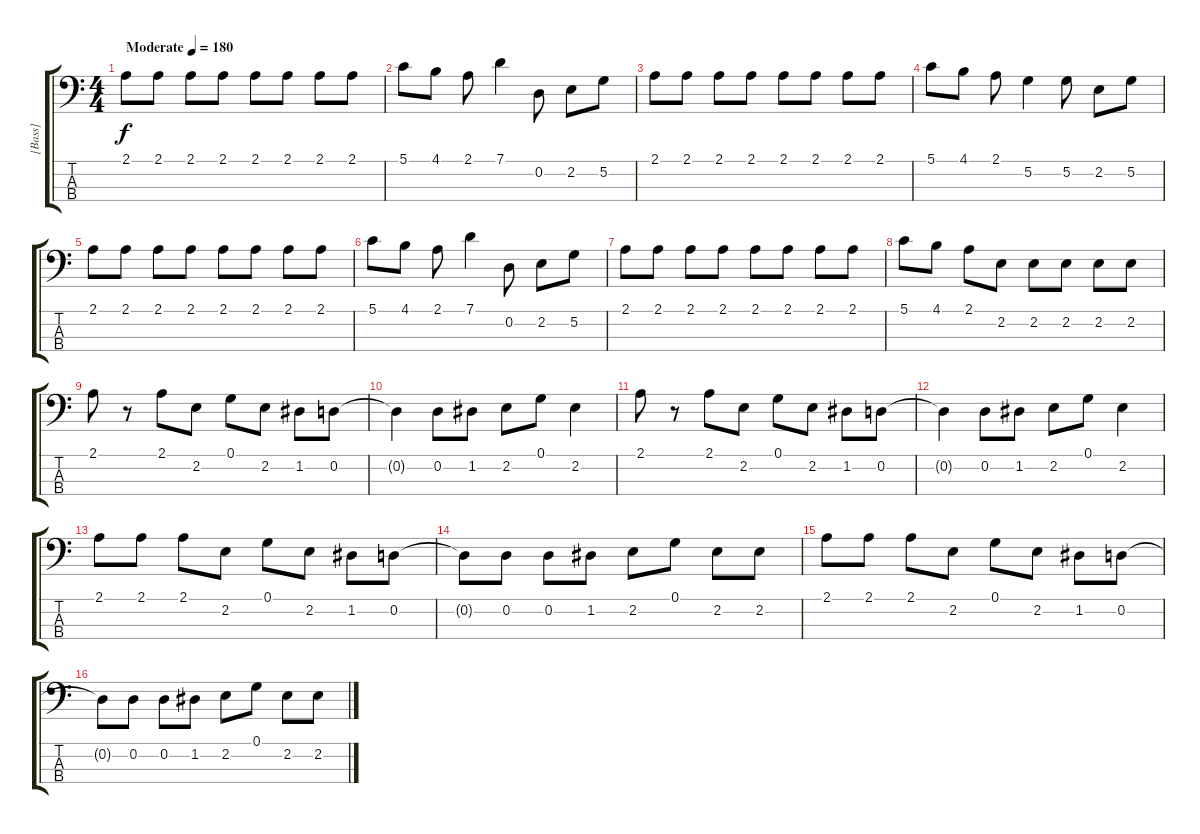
\track ("[Bass]" "[Bass]") {instrument electricbassfinger}
\staff {score tabs}
\tuning (G2 D2 A1 D1) {hide}
\ts (4 4)
\tempo (180 "Moderate")
\clef f4
\ks c
2.1.8{dy f instrument electricbassfinger} 2.1.8 2.1.8 2.1.8 2.1.8 2.1.8 2.1.8 2.1.8 |
5.1.8 4.1.8 2.1.8 7.1.4 0.2.8 2.2.8 5.2.8 |
2.1.8 2.1.8 2.1.8 2.1.8 2.1.8 2.1.8 2.1.8 2.1.8 |
5.1.8 4.1.8 2.1.8 5.2.4 5.2.8 2.2.8 5.2.8 |
2.1.8 2.1.8 2.1.8 2.1.8 2.1.8 2.1.8 2.1.8 2.1.8 |
5.1.8 4.1.8 2.1.8 7.1.4 0.2.8 2.2.8 5.2.8 |
2.1.8 2.1.8 2.1.8 2.1.8 2.1.8 2.1.8 2.1.8 2.1.8 |
5.1.8 4.1.8 2.1.8 2.2.8 2.2.8 2.2.8 2.2.8 2.2.8 |
2.1.8 r.8 2.1.8 2.2.8 0.1.8 2.2.8 1.2.8 0.2.8 |
0.2{t}.4 0.2.8 1.2.8 2.2.8 0.1.8 2.2.4 |
2.1.8 r.8 2.1.8 2.2.8 0.1.8 2.2.8 1.2.8 0.2.8 |
0.2{t}.4 0.2.8 1.2.8 2.2.8 0.1.8 2.2.4 |
2.1.8 2.1.8 2.1.8 2.2.8 0.1.8 2.2.8 1.2.8 0.2.8 |
0.2{t}.8 0.2.8 0.2.8 1.2.8 2.2.8 0.1.8 2.2.8 2.2.8 |
2.1.8 2.1.8 2.1.8 2.2.8 0.1.8 2.2.8 1.2.8 0.2.8 |
0.2{t}.8 0.2.8 0.2.8 1.2.8 2.2.8 0.1.8 2.2.8 2.2.8
